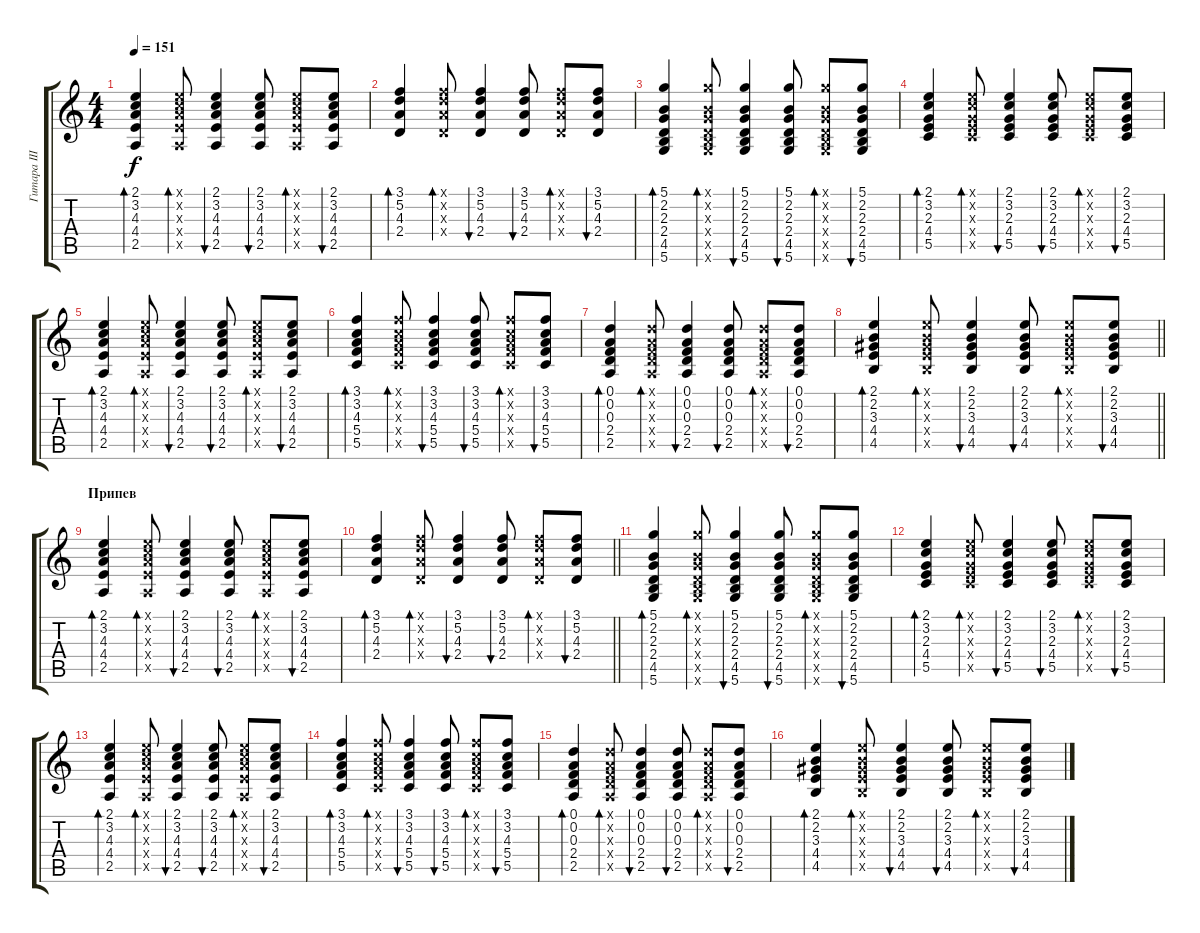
\track ("Гитара III л" "Гитара III") {instrument acousticguitarsteel}
\staff {score tabs}
\tuning (D4 A3 F3 C3 G2 D2) {hide}
\ts (4 4)
\tempo 151
\clef g2
\ks c
(2.1 3.2 4.3 4.4 2.5).4{bd 60 dy f} (2.1{x} 3.2{x} 4.3{x} 4.4{x} 2.5{x}).8{bd 60} (2.1 3.2 4.3 4.4 2.5).4{bu 60} (2.1 3.2 4.3 4.4 2.5).8{bu 60} (2.1{x} 3.2{x} 4.3{x} 4.4{x} 2.5{x}).8{bd 60} (2.1 3.2 4.3 4.4 2.5).8{bu 60} |
(3.1 5.2 4.3 2.4).4{bd 60} (3.1{x} 5.2{x} 4.3{x} 2.4{x}).8{bd 60} (3.1 5.2 4.3 2.4).4{bu 60} (3.1 5.2 4.3 2.4).8{bu 60} (3.1{x} 5.2{x} 4.3{x} 2.4{x}).8{bd 60} (3.1 5.2 4.3 2.4).8{bu 60} |
(5.1 2.2 2.3 2.4 4.5 5.6).4{bd 60} (5.1{x} 2.2{x} 2.3{x} 2.4{x} 4.5{x} 5.6{x}).8{bd 60} (5.1 2.2 2.3 2.4 4.5 5.6).4{bu 60} (5.1 2.2 2.3 2.4 4.5 5.6).8{bu 60} (5.1{x} 2.2{x} 2.3{x} 2.4{x} 4.5{x} 5.6{x}).8{bd 60} (5.1 2.2 2.3 2.4 4.5 5.6).8{bu 60} |
(2.1 3.2 2.3 4.4 5.5).4{bd 60} (2.1{x} 3.2{x} 2.3{x} 4.4{x} 5.5{x}).8{bd 60} (2.1 3.2 2.3 4.4 5.5).4{bu 60} (2.1 3.2 2.3 4.4 5.5).8{bu 60} (2.1{x} 3.2{x} 2.3{x} 4.4{x} 5.5{x}).8{bd 60} (2.1 3.2 2.3 4.4 5.5).8{bu 60} |
(2.1 3.2 4.3 4.4 2.5).4{bd 60} (2.1{x} 3.2{x} 4.3{x} 4.4{x} 2.5{x}).8{bd 60} (2.1 3.2 4.3 4.4 2.5).4{bu 60} (2.1 3.2 4.3 4.4 2.5).8{bu 60} (2.1{x} 3.2{x} 4.3{x} 4.4{x} 2.5{x}).8{bd 60} (2.1 3.2 4.3 4.4 2.5).8{bu 60} |
(3.1 3.2 4.3 5.4 5.5).4{bd 60} (3.1{x} 3.2{x} 4.3{x} 5.4{x} 5.5{x}).8{bd 60} (3.1 3.2 4.3 5.4 5.5).4{bu 60} (3.1 3.2 4.3 5.4 5.5).8{bu 60} (3.1{x} 3.2{x} 4.3{x} 5.4{x} 5.5{x}).8{bd 60} (3.1 3.2 4.3 5.4 5.5).8{bu 60} |
(0.1 0.2 0.3 2.4 2.5).4{bd 60} (0.1{x} 0.2{x} 0.3{x} 2.4{x} 2.5{x}).8{bd 60} (0.1 0.2 0.3 2.4 2.5).4{bu 60} (0.1 0.2 0.3 2.4 2.5).8{bu 60} (0.1{x} 0.2{x} 0.3{x} 2.4{x} 2.5{x}).8{bd 60} (0.1 0.2 0.3 2.4 2.5).8{bu 60} |
\barLineRight lightlight
(2.1 2.2 3.3 4.4 4.5).4{bd 60} (2.1{x} 2.2{x} 3.3{x} 4.4{x} 4.5{x}).8{bd 60} (2.1 2.2 3.3 4.4 4.5).4{bu 60} (2.1 2.2 3.3 4.4 4.5).8{bu 60} (2.1{x} 2.2{x} 3.3{x} 4.4{x} 4.5{x}).8{bd 60} (2.1 2.2 3.3 4.4 4.5).8{bu 60} |
\section ("" "Припев")
(2.1 3.2 4.3 4.4 2.5).4{bd 60} (2.1{x} 3.2{x} 4.3{x} 4.4{x} 2.5{x}).8{bd 60} (2.1 3.2 4.3 4.4 2.5).4{bu 60} (2.1 3.2 4.3 4.4 2.5).8{bu 60} (2.1{x} 3.2{x} 4.3{x} 4.4{x} 2.5{x}).8{bd 60} (2.1 3.2 4.3 4.4 2.5).8{bu 60} |
\barLineRight lightlight
(3.1 5.2 4.3 2.4).4{bd 60} (3.1{x} 5.2{x} 4.3{x} 2.4{x}).8{bd 60} (3.1 5.2 4.3 2.4).4{bu 60} (3.1 5.2 4.3 2.4).8{bu 60} (3.1{x} 5.2{x} 4.3{x} 2.4{x}).8{bd 60} (3.1 5.2 4.3 2.4).8{bu 60} |
(5.1 2.2 2.3 2.4 4.5 5.6).4{bd 60} (5.1{x} 2.2{x} 2.3{x} 2.4{x} 4.5{x} 5.6{x}).8{bd 60} (5.1 2.2 2.3 2.4 4.5 5.6).4{bu 60} (5.1 2.2 2.3 2.4 4.5 5.6).8{bu 60} (5.1{x} 2.2{x} 2.3{x} 2.4{x} 4.5{x} 5.6{x}).8{bd 60} (5.1 2.2 2.3 2.4 4.5 5.6).8{bu 60} |
(2.1 3.2 2.3 4.4 5.5).4{bd 60} (2.1{x} 3.2{x} 2.3{x} 4.4{x} 5.5{x}).8{bd 60} (2.1 3.2 2.3 4.4 5.5).4{bu 60} (2.1 3.2 2.3 4.4 5.5).8{bu 60} (2.1{x} 3.2{x} 2.3{x} 4.4{x} 5.5{x}).8{bd 60} (2.1 3.2 2.3 4.4 5.5).8{bu 60} |
(2.1 3.2 4.3 4.4 2.5).4{bd 60} (2.1{x} 3.2{x} 4.3{x} 4.4{x} 2.5{x}).8{bd 60} (2.1 3.2 4.3 4.4 2.5).4{bu 60} (2.1 3.2 4.3 4.4 2.5).8{bu 60} (2.1{x} 3.2{x} 4.3{x} 4.4{x} 2.5{x}).8{bd 60} (2.1 3.2 4.3 4.4 2.5).8{bu 60} |
(3.1 3.2 4.3 5.4 5.5).4{bd 60} (3.1{x} 3.2{x} 4.3{x} 5.4{x} 5.5{x}).8{bd 60} (3.1 3.2 4.3 5.4 5.5).4{bu 60} (3.1 3.2 4.3 5.4 5.5).8{bu 60} (3.1{x} 3.2{x} 4.3{x} 5.4{x} 5.5{x}).8{bd 60} (3.1 3.2 4.3 5.4 5.5).8{bu 60} |
(0.1 0.2 0.3 2.4 2.5).4{bd 60} (0.1{x} 0.2{x} 0.3{x} 2.4{x} 2.5{x}).8{bd 60} (0.1 0.2 0.3 2.4 2.5).4{bu 60} (0.1 0.2 0.3 2.4 2.5).8{bu 60} (0.1{x} 0.2{x} 0.3{x} 2.4{x} 2.5{x}).8{bd 60} (0.1 0.2 0.3 2.4 2.5).8{bu 60} |
(2.1 2.2 3.3 4.4 4.5).4{bd 60} (2.1{x} 2.2{x} 3.3{x} 4.4{x} 4.5{x}).8{bd 60} (2.1 2.2 3.3 4.4 4.5).4{bu 60} (2.1 2.2 3.3 4.4 4.5).8{bu 60} (2.1{x} 2.2{x} 3.3{x} 4.4{x} 4.5{x}).8{bd 60} (2.1 2.2 3.3 4.4 4.5).8{bu 60}
